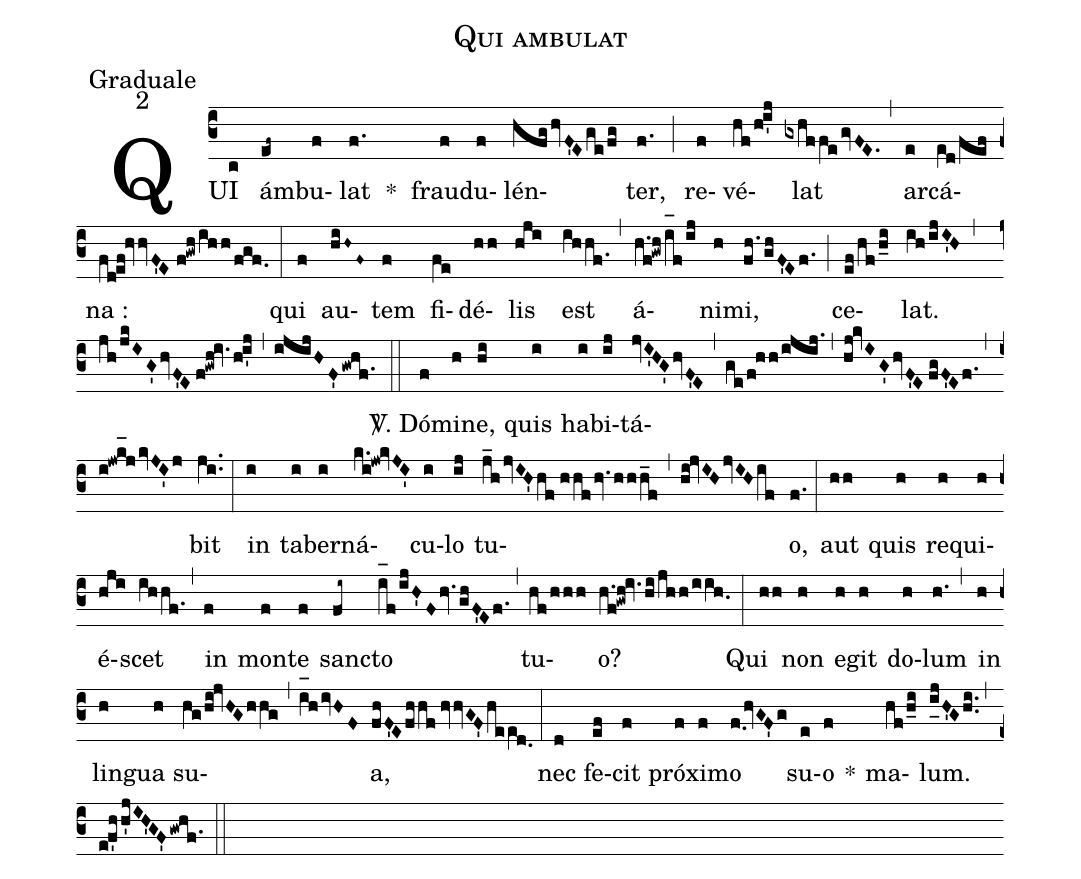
name:Qui ambulat;
office-part:Graduale;
mode:2;
%%
(c3) QUI(c) ám(ef~)bu(f)lat(f.) *() frau(f)du(f)lén(hfghvF'Ege/fg)ter,(f.) (;) re(f)vé(hf/hi'j)lat(gxhffegvFE.) (,) ar(e)cá(e[ll:1]d/fef)na :(fd!ef!hvvF'E//f!gwh/ihh/fgf.) (:) qui(f) au(hiH~F~)tem(f) fi(fe)dé(hh)lis(hji) est(ihhf.) (,) á(h.f!gwh/i_[oh:h]f/ij)ni(h)mi,(fh./ghF'Ef.) (;) ce(ef/hf/h_i)lat.(ih/ijI'H) (,) (jh/jkIG'hvF'E//f!gwh!iv.hi'j) (,) (ijijHF'gwhf.1) (::) <sp>V/</sp>. Dó(f)mi(h)ne,(hi) quis(i) ha(i)bi(ij)tá(jvI'HG'hvF'E)(,)(ge/f!hh/ijij.)(,)(hj!kvIG'hvF'E//fgF'Ef.)(,)(i!jwk_[hl:1]jkvJI'j)bit(ji..) (:) in(i) ta(i)ber(i)ná(k.i!jw!kvJI')cu(i)lo(ij) tu(j_hjvIH'hf//hhfhv.hhh_f)(,)(hi!jvIHjvIHif)o,(f.) (:) aut(hh) quis(h) re(h)qui(h)é(hji)scet(ihhf.) (,) in(f) mon(f)te(f) san(fi~)cto(i_[oh:h]f/ijH'Fhv.ghF'Ef.) (,) tu(hf/hhh)o?(h.f!gwh!iv.hi/jhh/iih.0) (:) Qui(hh) non(h) e(h)git(h) do(h)lum(h.) (,) in(h) lin(h)gua(h) su(hg/hi!jvHGhhg)(,)(i_[oh:h]hivHF)a,(fhF'Efhhf//hvvGF'hee[ll:1]d.0) (:) nec(d) fe(ef)cit(f) pró(f)xi(f)mo(f.0/[-0.5]hvGF'g) su(e)o(f) *() ma(hf/h_i)lum.(i_[uh:l]jH'Ghi..) (,) (ef'hh'jIH'GF'gwhf.1) (::)
